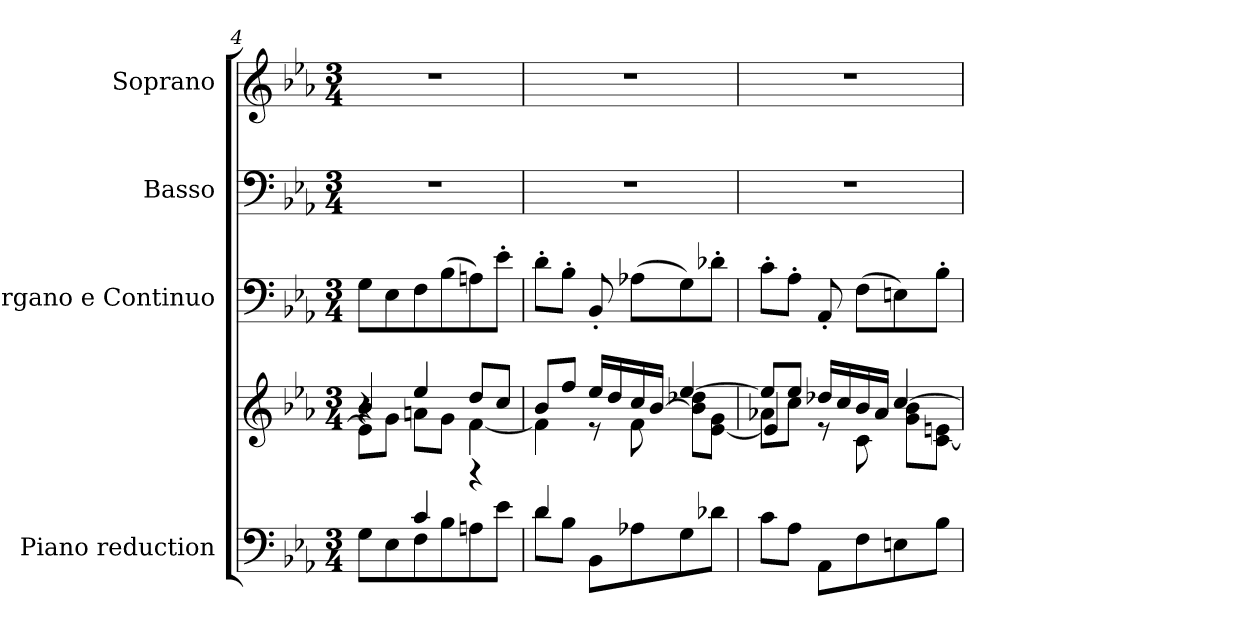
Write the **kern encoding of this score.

**kern	**kern	**kern	**kern	**kern
*part4	*part4	*part3	*part2	*part1
*staff5	*staff4	*staff3	*staff2	*staff1
*I"Piano reduction	*	*I"Organo e Continuo	*I"Basso	*I"Soprano
*I'Pno	*	*	*	*
*clefF4	*clefG2	*clefF4	*clefF4	*clefG2
*k[b-e-a-]	*k[b-e-a-]	*k[b-e-a-]	*k[b-e-a-]	*k[b-e-a-]
*M3/4	*M3/4	*M3/4	*M3/4	*M3/4
=4	=4	=4	=4	=4
*^	*^	*	*	*
*	*	*	*^	*	*	*
4ryy	8G\L	4r	8e-\L]	4b-/	8G\L	2.r	2.r
.	8E-\	.	8g\J	.	8E-\	.	.
4c/	8F\	4ee-/	8an\L	2ryy	8F\	.	.
.	8B-\	.	8g\J	.	(8B-\	.	.
4r	8An\	8dd/L	[4f\	.	8An\)	.	.
.	8e-\J	8cc/J	.	.	8e-'\J	.	.
*	*	*	*v	*v	*	*	*
=5	=5	=5	=5	=5	=5	=5
4d/	8d\L	8b-/L	4f\]	8d'\L	2.r	2.r
.	8B-\J	8ff/J	.	8B-'\J	.	.
2ryy	8BB-\L	16ee-/LL	8r	8BB-'/	.	.
.	.	16dd/	.	.	.	.
.	8A-X\	16cc/	8f\	(8A-X\L	.	.
.	.	[<16b-/JJ	.	.	.	.
.	8G\	[4ee-/	8b-\] 8dd-X\L	8G\)	.	.
.	8d-X\J	.	[8e-\ 8g\J	8d-X'\J	.	.
*v	*v	*	*	*	*	*
=6	=6	=6	=6	=6	=6
*	*	*^	*	*	*
8c\L	8ee-/L]	8a-X\L	4e-/]	8c'\L	2.r	2.r
8A-\J	8ee-/J	8cc\J	.	8A-'\J	.	.
8AA-\L	16dd-X/LL	8r	2ryy	8AA-'/	.	.
.	16cc/	.	.	.	.	.
8F\	16b-/	8c\	.	(8F\L	.	.
.	16a-/JJ	.	.	.	.	.
8En\	[4cc/	8g\ 8b-\L	.	8En\)	.	.
8B-\J	.	[>8c\ 8en\J	.	8B-'\J	.	.
*	*v	*v	*v	*	*	*
=	=	=	=	=
*-	*-	*-	*-	*-
